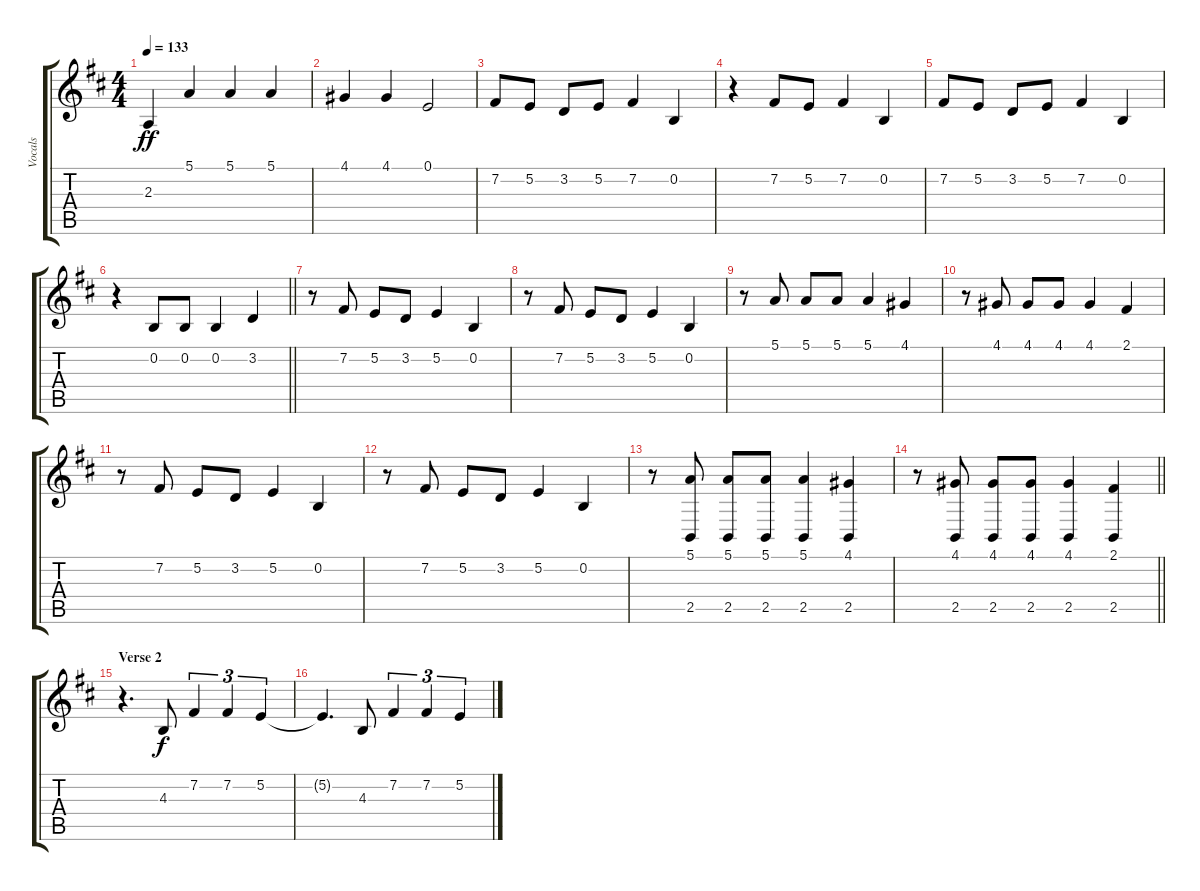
\track ("Vocals" "Vocals") {instrument flute}
\staff {score tabs}
\tuning (E4 B3 G3 D3 A2 E2) {hide}
\ts (4 4)
\tempo 133
\clef g2
\ks bminor
2.3.4{dy ff} 5.1.4 5.1.4 5.1.4 |
4.1.4 4.1.4 0.1.2 |
7.2.8 5.2.8 3.2.8 5.2.8 7.2.4 0.2.4 |
r.4 7.2.8 5.2.8 7.2.4 0.2.4 |
7.2.8 5.2.8 3.2.8 5.2.8 7.2.4 0.2.4 |
\barLineRight lightlight
r.4 0.2.8 0.2.8 0.2.4 3.2.4 |
r.8 7.2.8 5.2.8 3.2.8 5.2.4 0.2.4 |
r.8 7.2.8 5.2.8 3.2.8 5.2.4 0.2.4 |
r.8 5.1.8 5.1.8 5.1.8 5.1.4 4.1.4 |
r.8 4.1.8 4.1.8 4.1.8 4.1.4 2.1.4 |
r.8 7.2.8 5.2.8 3.2.8 5.2.4 0.2.4 |
r.8 7.2.8 5.2.8 3.2.8 5.2.4 0.2.4 |
r.8 (5.1 2.5).8 (5.1 2.5).8 (5.1 2.5).8 (5.1 2.5).4 (4.1 2.5).4 |
\barLineRight lightlight
r.8 (4.1 2.5).8 (4.1 2.5).8 (4.1 2.5).8 (4.1 2.5).4 (2.1 2.5).4 |
\section ("" "Verse 2")
r.4{d} 4.3.8{dy f} 7.2.4{tu (3 2)} 7.2.4{tu (3 2)} 5.2.4{tu (3 2)} |
5.2{t}.4{d} 4.3.8 7.2.4{tu (3 2)} 7.2.4{tu (3 2)} 5.2.4{tu (3 2)}
